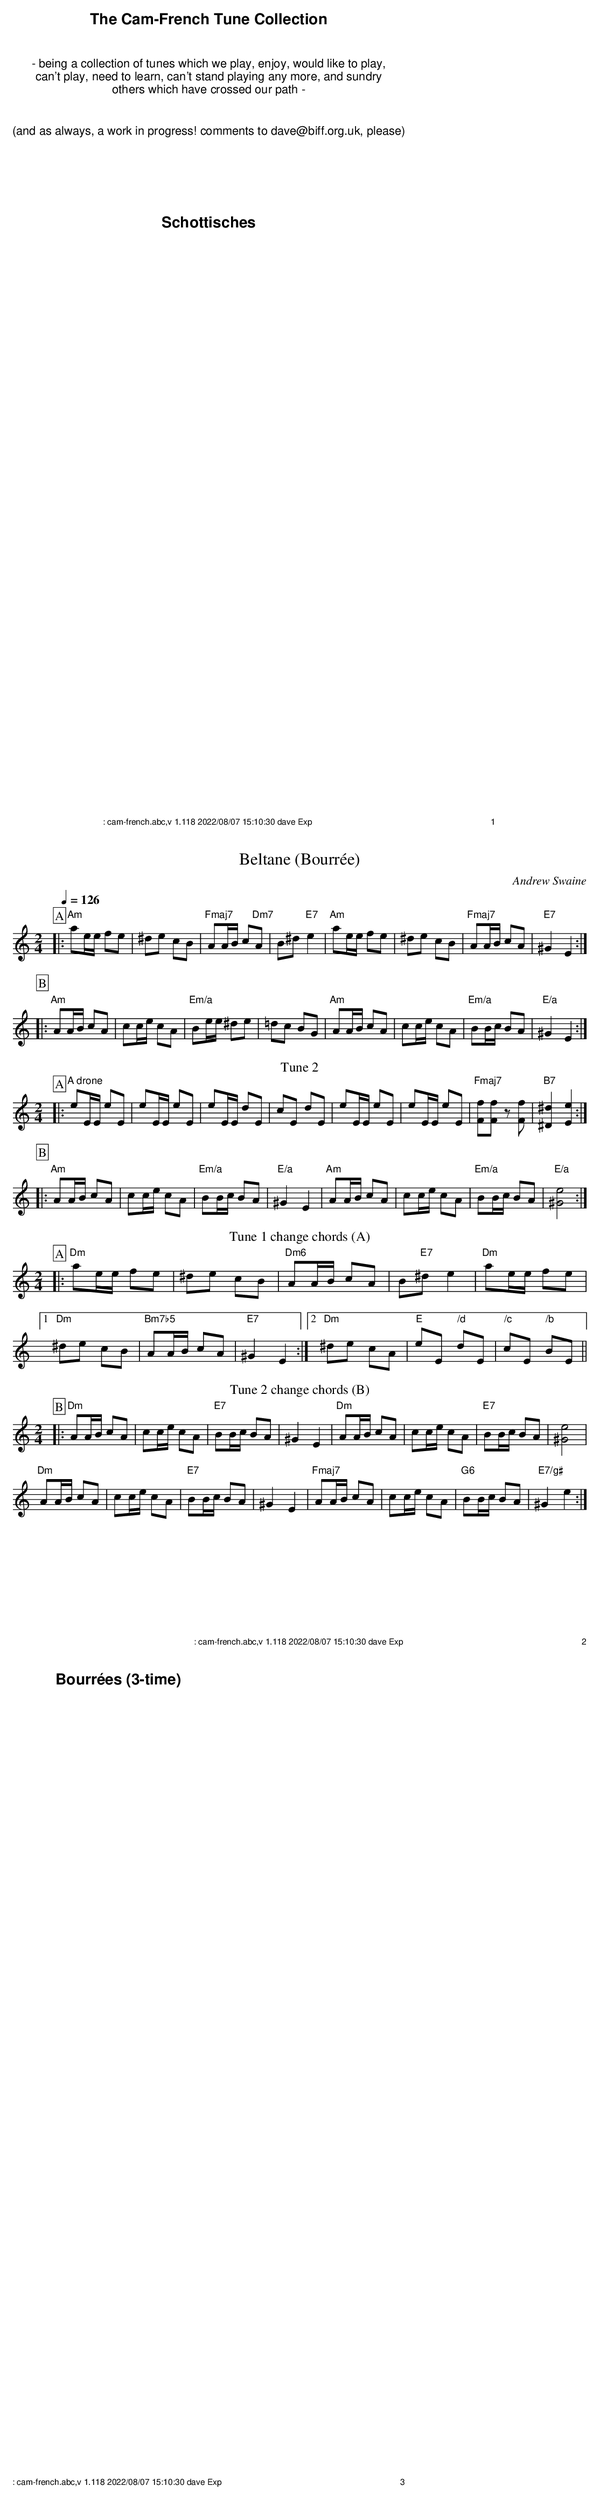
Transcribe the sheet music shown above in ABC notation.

X:1
T:Beltane (Bourr\'ee)
C:Andrew Swaine
Q:1/4=126
M:2/4
L:1/8
K:Am
P:A
|:"Am"ae/e/ fe|^de cB|"Fmaj7"AA/B/ c"Dm7"A|B^d "E7"e2|\
"Am"ae/e/ fe|^de cB|"Fmaj7"AA/B/ cA|"E7"^G2 E2:|
P:B
|:"Am"AA/B/ cA|cc/e/ cA|"Em/a"Be/e/ ^de|=dc BG|\
"Am"AA/B/ cA|cc/e/ cA|"Em/a"BB/c/ BA|"E/a"^G2 E2:|
T:Tune 2
P:A
|:"A drone"eE/E/ eE|eE/E/ eE|eE/E/ dE|cE dE|\
eE/E/ eE|eE/E/ eE|"Fmaj7"[fF][fF] z[fF]|"B7"[^d^D]2 [e2E2]:|
P:B
|:"Am"AA/B/ cA|cc/e/ cA|"Em/a"BB/c/ BA|"E/a"^G2 E2|\
"Am"AA/B/ cA|cc/e/ cA|"Em/a"BB/c/ BA|"E/a"[^G4e4]:|
T:Tune 1 change chords (A)
P:A
|:"Dm"ae/e/ fe|^de cB|"Dm6"AA/B/ cA|B"E7"^d e2|"Dm"ae/e/ fe|
[1 "Dm"^de cB|"Bm7b5"AA/B/ cA|"E7"^G2 E2:|2 "Dm"^de cA|"E"eE "/d"dE|\
"/c"cE "/b"BE||
T:Tune 2 change chords (B)
P:B
|:"Dm"AA/B/ cA|cc/e/ cA|"E7"BB/c/ BA|^G2 E2|\
"Dm"AA/B/ cA|cc/e/ cA|"E7"BB/c/ BA|[^G4e4]|
"Dm"AA/B/ cA|cc/e/ cA|"E7"BB/c/ BA|^G2 E2|\
"Fmaj7"AA/B/ cA|cc/e/ cA|"G6"BB/c/ BA|"E7/g#"^G2 e2:|
